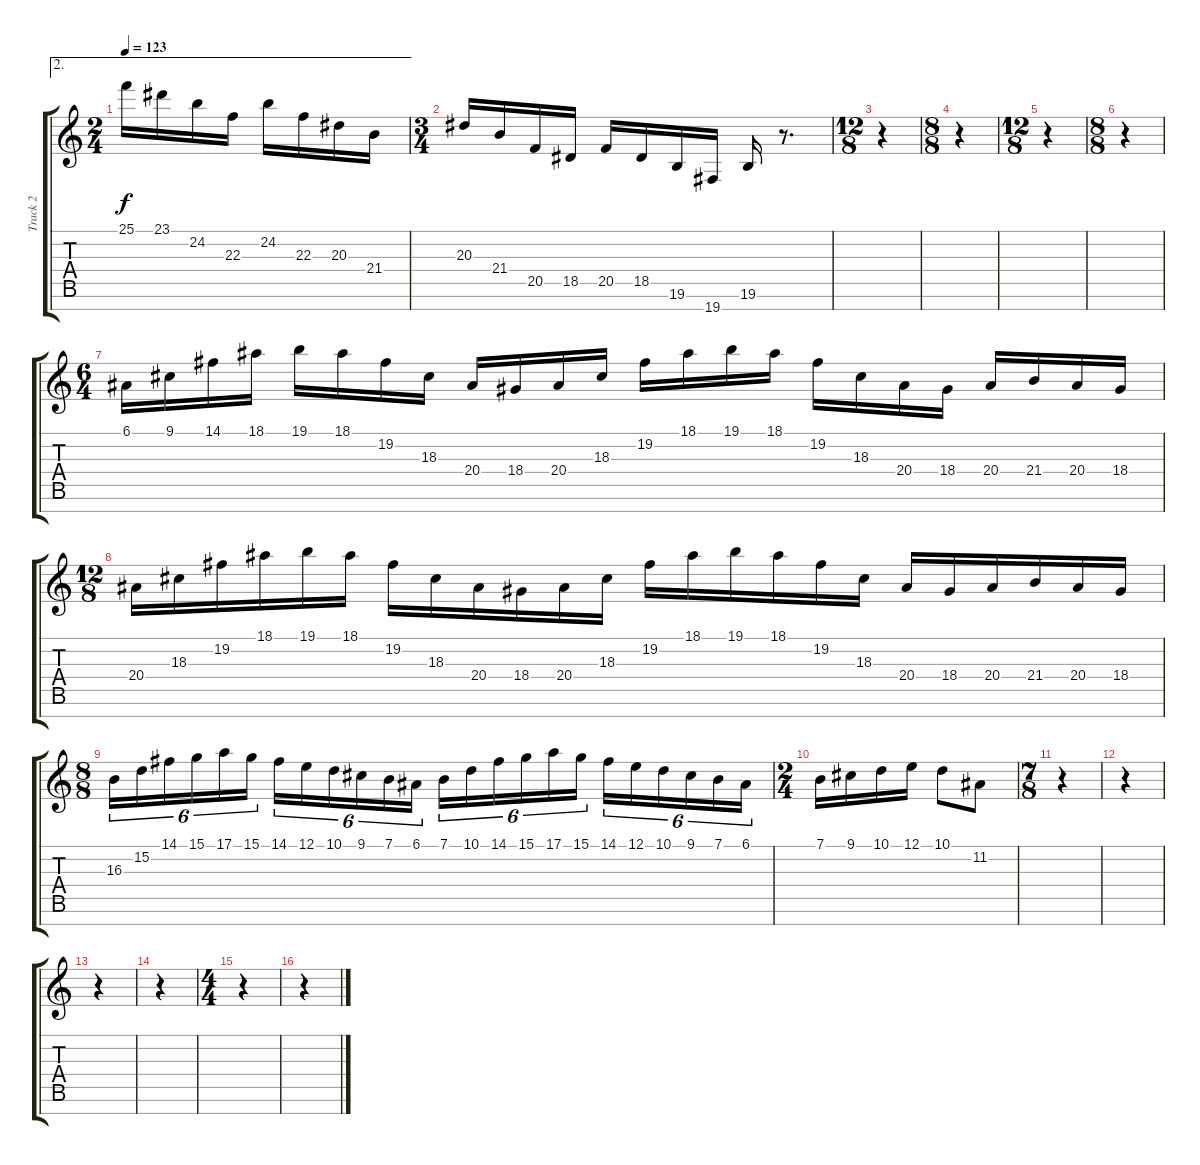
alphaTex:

\track ("Track 2" "Track 2") {instrument acousticgrandpiano}
\staff {score tabs}
\tuning (E4 B3 G3 D3 A2 E2 B1) {hide}
\ae 2
\ts (2 4)
\tempo 123
\clef g2
\ks c
25.1.16{dy f} 23.1.16 24.2.16 22.3.16 24.2.16 22.3.16 20.3.16 21.4.16 |
\ts (3 4)
20.3.16 21.4.16 20.5.16 18.5.16 20.5.16 18.5.16 19.6.16 19.7.16 19.6.16 r.8{d} |
\ts (12 8)
r.4 |
\ts (8 8)
r.4 |
\ts (12 8)
r.4 |
\ts (8 8)
r.4 |
\ts (6 4)
6.1.16 9.1.16 14.1.16 18.1.16 19.1.16 18.1.16 19.2.16 18.3.16 20.4.16 18.4.16 20.4.16 18.3.16 19.2.16 18.1.16 19.1.16 18.1.16 19.2.16 18.3.16 20.4.16 18.4.16 20.4.16 21.4.16 20.4.16 18.4.16 |
\ts (12 8)
20.4.16 18.3.16 19.2.16 18.1.16 19.1.16 18.1.16 19.2.16 18.3.16 20.4.16 18.4.16 20.4.16 18.3.16 19.2.16 18.1.16 19.1.16 18.1.16 19.2.16 18.3.16 20.4.16 18.4.16 20.4.16 21.4.16 20.4.16 18.4.16 |
\ts (8 8)
16.3.16{tu (6 4)} 15.2.16{tu (6 4)} 14.1.16{tu (6 4)} 15.1.16{tu (6 4)} 17.1.16{tu (6 4)} 15.1.16{tu (6 4)} 14.1.16{tu (6 4)} 12.1.16{tu (6 4)} 10.1.16{tu (6 4)} 9.1.16{tu (6 4)} 7.1.16{tu (6 4)} 6.1.16{tu (6 4)} 7.1.16{tu (6 4)} 10.1.16{tu (6 4)} 14.1.16{tu (6 4)} 15.1.16{tu (6 4)} 17.1.16{tu (6 4)} 15.1.16{tu (6 4)} 14.1.16{tu (6 4)} 12.1.16{tu (6 4)} 10.1.16{tu (6 4)} 9.1.16{tu (6 4)} 7.1.16{tu (6 4)} 6.1.16{tu (6 4)} |
\ts (2 4)
7.1.16 9.1.16 10.1.16 12.1.16 10.1.8 11.2.8 |
\ts (7 8)
r.4 |
r.4 |
r.4 |
r.4 |
\ts (4 4)
r.4 |
r.4
